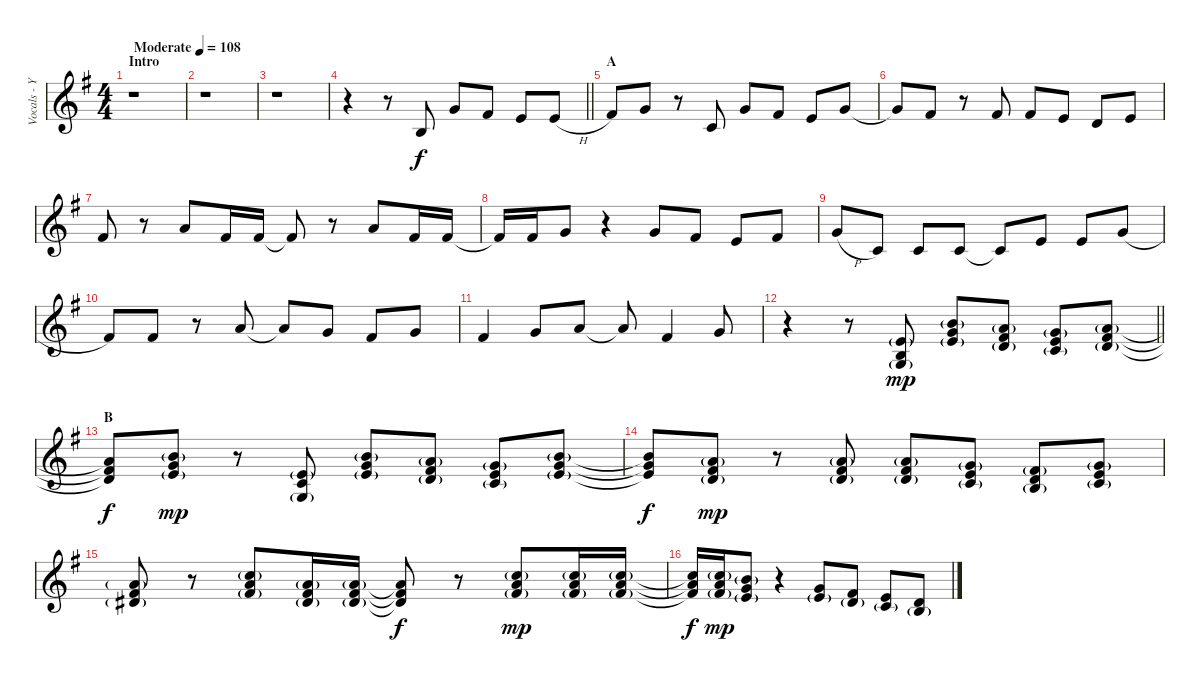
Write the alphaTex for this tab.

\track ("Vocals - Yasu" "Vocals - Y") {instrument lead6voice}
\staff {score}
\tuning (E4 B3 G3 D3 A2 E2) {hide}
\ts (4 4)
\section ("" "Intro")
\tempo (108 "Moderate")
\clef g2
\ks g
r.1{dy f instrument lead6voice} |
r.1 |
r.1 |
\barLineRight lightlight
r.4 r.8 0.2.8 3.1.8 2.1.8 0.1.8 0.1{h}.8 |
\section ("" "A")
2.1.8 3.1.8 r.8 1.2.8 3.1.8 2.1.8 0.1.8 3.1.8 |
3.1{t}.8 2.1.8 r.8 2.1.8 2.1.8 0.1.8 3.2.8 0.1.8 |
2.1.8 r.8 5.1.8 2.1.16 2.1.16 2.1{t}.8 r.8 5.1.8 2.1.16 2.1.16 |
2.1{t}.16 2.1.16 3.1.8 r.4 3.1.8 2.1.8 0.1.8 2.1.8 |
8.2{h}.8 1.2.8 1.2.8 1.2.8 1.2{t}.8 0.1.8 0.1.8 3.1{h}.8 |
2.1.8 2.1.8 r.8 5.1.8 5.1{t}.8 3.1.8 2.1.8 3.1.8 |
2.1.4 3.1.8 5.1.8 5.1{t}.8 2.1.4 3.1.8 |
\barLineRight lightlight
r.4 r.8 (0.1{g} 0.2 0.3{g}).8{dy mp} (7.1{g} 8.2 9.3{g}).8 (5.1{g} 7.2 7.3{g}).8 (3.1{g} 5.2 5.3{g}).8 (5.1{g} 7.2 7.3{g}).8 |
\section ("" "B")
(5.1{t} 7.2{t} 7.3{t}).8{dy f} (7.1{g} 8.2 9.3{g}).8{dy mp} r.8 (0.1{g} 1.2 0.3{g}).8 (7.1{g} 8.2 9.3{g}).8 (5.1{g} 7.2 7.3{g}).8 (3.1{g} 5.2 5.3{g}).8 (7.1{g} 8.2 9.3{g}).8 |
(7.1{t} 8.2{t} 9.3{t}).8{dy f} (5.1{g} 7.2 7.3{g}).8{dy mp} r.8 (5.1{g} 7.2 7.3{g}).8 (5.1{g} 7.2 7.3{g}).8 (3.1{g} 5.2 5.3{g}).8 (2.1{g} 3.2 4.3{g}).8 (3.1{g} 5.2 5.3{g}).8 |
(5.1{g} 7.2 8.3{g}).8 r.8 (8.1{g} 10.2 11.3{g}).8 (5.1{g} 7.2 8.3{g}).16 (5.1{g} 7.2 8.3{g}).16 (5.1{t} 7.2{t} 8.3{t}).8{dy f} r.8 (8.1{g} 10.2 11.3{g}).8{dy mp} (8.1{g} 10.2 11.3{g}).16 (8.1{g} 10.2 11.3{g}).16 |
(8.1{t} 10.2{t} 11.3{t}).16{dy f} (8.1{g} 10.2 11.3{g}).16{dy mp} (7.1{g} 8.2 9.3{g}).8 r.4 (3.1 5.2{g}).8 (2.1 3.2{g}).8 (0.1 1.2{g}).8 (3.2 4.3{g}).8
